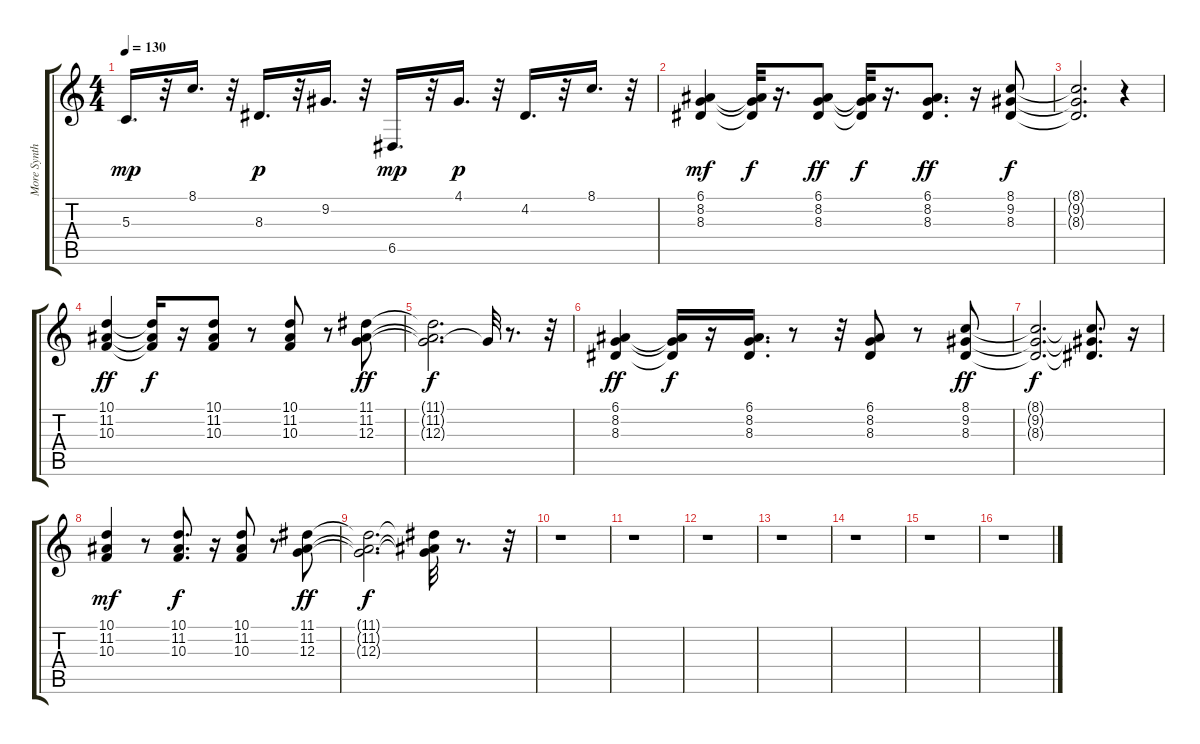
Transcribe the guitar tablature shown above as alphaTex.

\track ("More Synth" "More Synth") {instrument synthbrass1}
\staff {score tabs}
\tuning (E4 B3 G3 D3 A2 E2) {hide}
\ts (4 4)
\tempo 130
\clef g2
\ks c
5.3.16{d dy mp} r.32 8.1.16{d} r.32 8.3.16{d dy p} r.32 9.2.16{d} r.32 6.5.16{d dy mp} r.32 4.1.16{d dy p} r.32 4.2.16{d} r.32 8.1.16{d} r.32 |
(6.1 8.2 8.3).4{dy mf} (6.1{t} 8.2{t} 8.3{t}).32{dy f} r.16{d} (6.1 8.2 8.3).8{dy ff} (6.1{t} 8.2{t} 8.3{t}).32{dy f} r.16{d} (6.1 8.2 8.3).8{d dy ff} r.16 (8.1 9.2 8.3).8{dy f} |
(8.1{t} 9.2{t} 8.3{t}).2{d} r.4 |
(10.1 11.2 10.3).4{dy ff} (10.1{t} 11.2{t} 10.3{t}).16{dy f} r.16 (10.1 11.2 10.3).8 r.8 (10.1 11.2 10.3).8 r.8 (11.1 11.2 12.3).8{dy ff} |
(11.1{t} 11.2{t} 12.3{t}).2{d dy f} 12.3{t}.32 r.8{d} r.32 |
(6.1 8.2 8.3).4{dy ff} (6.1{t} 8.2{t} 8.3{t}).16{dy f} r.16 (6.1 8.2 8.3).16{d} r.8 r.32 (6.1 8.2 8.3).8 r.8 (8.1 9.2 8.3).8{dy ff} |
(8.1{t} 9.2{t} 8.3{t}).2{d dy f} (8.1{t} 9.2{t} 8.3{t}).8{d} r.16 |
(10.1 11.2 10.3).4{dy mf} r.8 (10.1 11.2 10.3).8{d dy f} r.16 (10.1 11.2 10.3).8 r.8 (11.1 11.2 12.3).8{dy ff} |
(11.1{t} 11.2{t} 12.3{t}).2{d dy f} (11.1{t} 11.2{t} 12.3{t}).32 r.8{d} r.32 |
r.1 |
r.1 |
r.1 |
r.1 |
r.1 |
r.1 |
r.1
